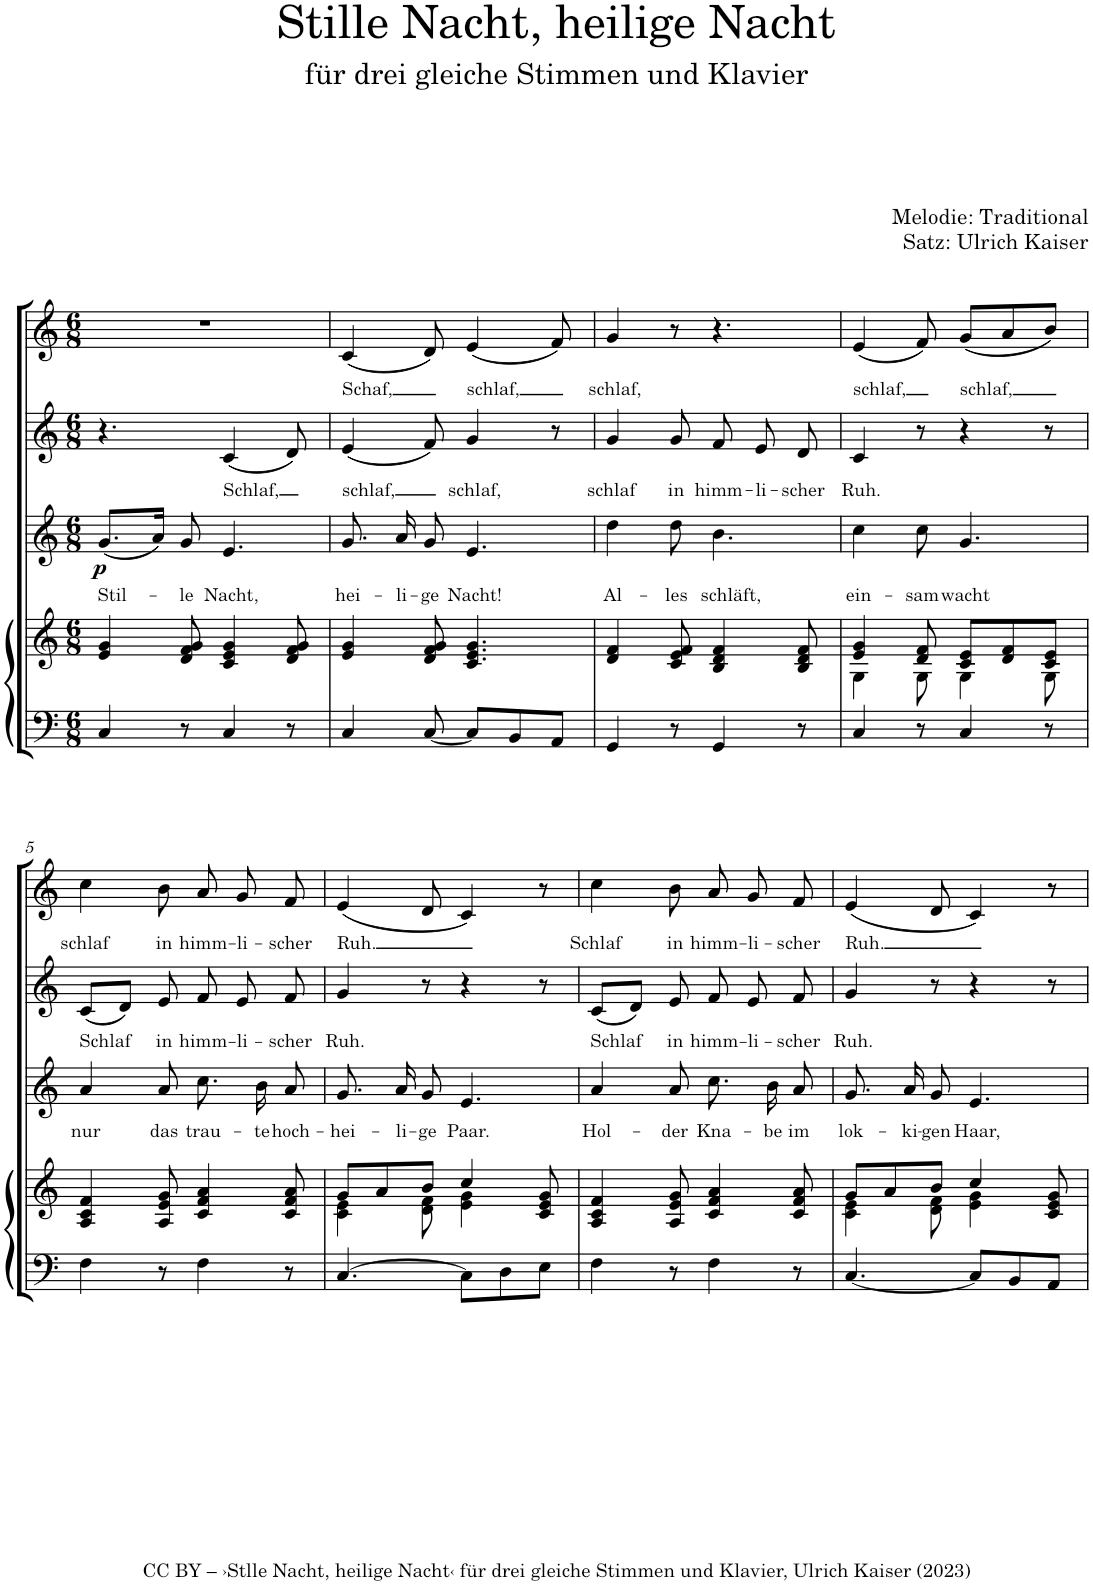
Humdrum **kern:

**kern	**kern	**kern	**text	**dynam	**kern	**text	**kern	**text
*part4	*part4	*part3	*part3	*part3	*part2	*part2	*part1	*part1
*staff5	*staff4	*staff3	*staff3	*staff3	*staff2	*staff2	*staff1	*staff1
*I"Klavier	*	*I"Stimme 3	*	*	*I"Stimme 2	*	*I"Stimme 1	*
*clefF4	*clefG2	*clefG2	*	*	*clefG2	*	*clefG2	*
*k[]	*k[]	*k[]	*	*	*k[]	*	*k[]	*
*M6/8	*M6/8	*M6/8	*	*	*M6/8	*	*M6/8	*
=1	=1	=1	=1	=1	=1	=1	=1	=1
!	!	!	!LO:LY:b	!LO:DY:b	!	!	!	!
4C/	4e/ 4g/	(8.g/L	Stil-	p	4.r	.	2.r	.
.	.	16a/Jk)	.	.	.	.	.	.
!	!	!	!LO:LY:b	!	!	!	!	!
8r	8d/ 8f/ 8g/	8g/	-le	.	.	.	.	.
!	!	!	!LO:LY:b	!	!	!LO:LY:b	!	!
4C/	4c/ 4e/ 4g/	4.e/	Nacht,	.	(4c/	Schlaf,	.	.
8r	8d/ 8f/ 8g/	.	.	.	8d/)	.	.	.
=2	=2	=2	=2	=2	=2	=2	=2	=2
!	!	!	!LO:LY:b	!	!	!LO:LY:b	!	!LO:LY:b
4C/	4e/ 4g/	8.g/	hei-	.	(4e/	schlaf,	(4c/	Schaf,
!	!	!	!LO:LY:b	!	!	!	!	!
.	.	16a/	-li-	.	.	.	.	.
!	!	!	!LO:LY:b	!	!	!	!	!
[8C/	8d/ 8f/ 8g/	8g/	-ge	.	8f/)	.	8d/)	.
!	!	!	!LO:LY:b	!	!	!LO:LY:b	!	!LO:LY:b
8C/L]	4.c/ 4.e/ 4.g/	4.e/	Nacht!	.	4g/	schlaf,	(4e/	schlaf,
8BB/	.	.	.	.	.	.	.	.
8AA/J	.	.	.	.	8r	.	8f/)	.
=3	=3	=3	=3	=3	=3	=3	=3	=3
!	!	!	!LO:LY:b	!	!	!LO:LY:b	!	!LO:LY:b
4GG/	4d/ 4f/	4dd\	Al-	.	4g/	schlaf	4g/	schlaf,
!	!	!	!LO:LY:b	!	!	!LO:LY:b	!	!
8r	8c/ 8e/ 8f/	8dd\	-les	.	8g/	in	8r	.
!	!	!	!LO:LY:b	!	!	!LO:LY:b	!	!
4GG/	4B/ 4d/ 4f/	4.b\	schläft,	.	8f/	himm-	4.r	.
!	!	!	!	!	!	!LO:LY:b	!	!
.	.	.	.	.	8e/	-li-	.	.
!	!	!	!	!	!	!LO:LY:b	!	!
8r	8B/ 8d/ 8f/	.	.	.	8d/	-scher	.	.
=4	=4	=4	=4	=4	=4	=4	=4	=4
*	*^	*	*	*	*	*	*	*
!	!	!	!	!LO:LY:b	!	!	!LO:LY:b	!	!LO:LY:b
4C/	4e/ 4g/	4G\	4cc\	ein-	.	4c/	Ruh.	(4e/	schlaf,
!	!	!	!	!LO:LY:b	!	!	!	!	!
8r	8d/ 8f/	8G\	8cc\	-sam	.	8r	.	8f/)	.
!	!	!	!	!LO:LY:b	!	!	!	!	!LO:LY:b
4C/	8c/ 8e/L	4G\	4.g/	wacht	.	4r	.	(8g/L	schlaf,
.	8d/ 8f/	.	.	.	.	.	.	8a/	.
8r	8c/ 8e/J	8G\	.	.	.	8r	.	8b/J)	.
!!LO:LB:g=z
=5	=5	=5	=5	=5	=5	=5	=5	=5	=5
!	!	!	!	!LO:LY:b	!	!	!LO:LY:b	!	!LO:LY:b
*	*v	*v	*	*	*	*	*	*	*
4F\	4A/ 4c/ 4f/	4a/	nur	.	(8c/L	Schlaf	4cc\	schlaf
.	.	.	.	.	8d/J)	.	.	.
!	!	!	!LO:LY:b	!	!	!LO:LY:b	!	!LO:LY:b
8r	8A/ 8e/ 8g/	8a/	das	.	8e/	in	8b\	in
!	!	!	!LO:LY:b	!	!	!LO:LY:b	!	!LO:LY:b
4F\	4c/ 4f/ 4a/	8.cc\	trau-	.	8f/	himm-	8a/	himm-
!	!	!	!	!	!	!LO:LY:b	!	!LO:LY:b
.	.	.	.	.	8e/	-li-	8g/	-li-
!	!	!	!LO:LY:b	!	!	!	!	!
.	.	16b\	-te	.	.	.	.	.
!	!	!	!LO:LY:b	!	!	!LO:LY:b	!	!LO:LY:b
8r	8c/ 8f/ 8a/	8a/	hoch-	.	8f/	-scher	8f/	-scher
=6	=6	=6	=6	=6	=6	=6	=6	=6
*	*^	*	*	*	*	*	*	*
!	!	!	!	!LO:LY:b	!	!	!LO:LY:b	!	!LO:LY:b
[4.C/	8g/L	4c\ 4e\	8.g/	-hei-	.	4g/	Ruh.	(4e/	Ruh.
.	8a/	.	.	.	.	.	.	.	.
!	!	!	!	!LO:LY:b	!	!	!	!	!
.	.	.	16a/	-li-	.	.	.	.	.
!	!	!	!	!LO:LY:b	!	!	!	!	!
.	8b/J	8d\ 8f\	8g/	-ge	.	8r	.	8d/	.
!	!	!	!	!LO:LY:b	!	!	!	!	!
8C\L]	4cc/	4e\ 4g\	4.e/	Paar.	.	4r	.	4c/)	.
8D\	.	.	.	.	.	.	.	.	.
8E\J	8c/ 8e/ 8g/	8ryy	.	.	.	8r	.	8r	.
=7	=7	=7	=7	=7	=7	=7	=7	=7	=7
!	!	!	!	!LO:LY:b	!	!	!LO:LY:b	!	!LO:LY:b
*	*v	*v	*	*	*	*	*	*	*
4F\	4A/ 4c/ 4f/	4a/	Hol-	.	(8c/L	Schlaf	4cc\	Schlaf
.	.	.	.	.	8d/J)	.	.	.
!	!	!	!LO:LY:b	!	!	!LO:LY:b	!	!LO:LY:b
8r	8A/ 8e/ 8g/	8a/	-der	.	8e/	in	8b\	in
!	!	!	!LO:LY:b	!	!	!LO:LY:b	!	!LO:LY:b
4F\	4c/ 4f/ 4a/	8.cc\	Kna-	.	8f/	himm-	8a/	himm-
!	!	!	!	!	!	!LO:LY:b	!	!LO:LY:b
.	.	.	.	.	8e/	-li-	8g/	-li-
!	!	!	!LO:LY:b	!	!	!	!	!
.	.	16b\	-be	.	.	.	.	.
!	!	!	!LO:LY:b	!	!	!LO:LY:b	!	!LO:LY:b
8r	8c/ 8f/ 8a/	8a/	im	.	8f/	-scher	8f/	-scher
=8	=8	=8	=8	=8	=8	=8	=8	=8
*	*^	*	*	*	*	*	*	*
!	!	!	!	!LO:LY:b	!	!	!LO:LY:b	!	!LO:LY:b
[4.C/	8g/L	4c\ 4e\	8.g/	lok-	.	4g/	Ruh.	(4e/	Ruh.
.	8a/	.	.	.	.	.	.	.	.
!	!	!	!	!LO:LY:b	!	!	!	!	!
.	.	.	16a/	-ki-	.	.	.	.	.
!	!	!	!	!LO:LY:b	!	!	!	!	!
.	8b/J	8d\ 8f\	8g/	-gen	.	8r	.	8d/	.
!	!	!	!	!LO:LY:b	!	!	!	!	!
8C/L]	4cc/	4e\ 4g\	4.e/	Haar,	.	4r	.	4c/)	.
8BB/	.	.	.	.	.	.	.	.	.
8AA/J	8c/ 8e/ 8g/	8ryy	.	.	.	8r	.	8r	.
*	*v	*v	*	*	*	*	*	*	*
=	=	=	=	=	=	=	=	=
*-	*-	*-	*-	*-	*-	*-	*-	*-
